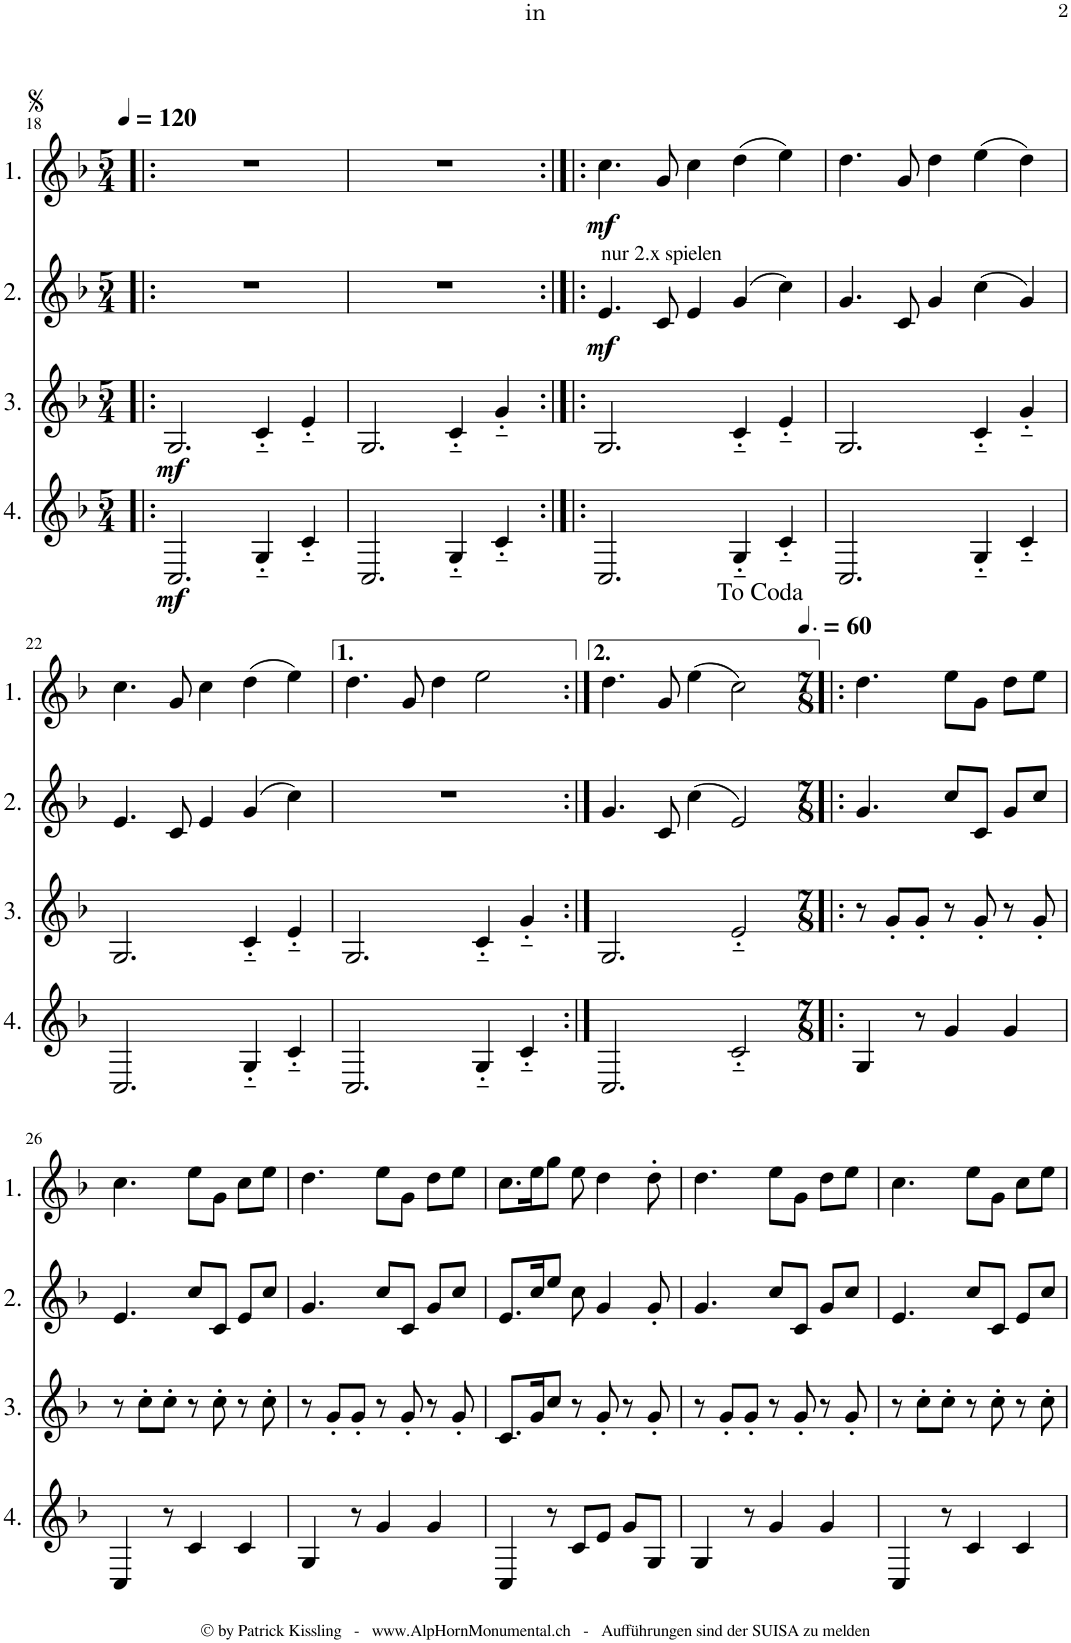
**kern	**dynam	**kern	**dynam	**kern	**dynam	**kern	**dynam
*part4	*part4	*part3	*part3	*part2	*part2	*part1	*part1
*staff4	*staff4	*staff3	*staff3	*staff2	*staff2	*staff1	*staff1
*I"4.	*	*I"3.	*	*I"2.	*	*I"1.	*
!!LO:PB:g=z
*clefG2	*	*clefG2	*	*clefG2	*	*clefG2	*
*Trd4c7	*	*Trd4c7	*	*Trd4c7	*	*Trd4c7	*
*k[b-]	*	*k[b-]	*	*k[b-]	*	*k[b-]	*
*M5/4	*	*M5/4	*	*M5/4	*	*M5/4	*
*MM120	*	*MM120	*	*MM120	*	*MM120	*
=18!|:	=18!|:	=18!|:	=18!|:	=18!|:	=18!|:	=18!|:	=18!|:
!	!LO:DY:b	!	!LO:DY:b	!	!	!	!
2.C/	mf	2.G/	mf	4%5r	.	4%5r	.
4G'~/	.	4c'~/	.	.	.	.	.
4c'~/	.	4e'~/	.	.	.	.	.
=19	=19	=19	=19	=19	=19	=19	=19
2.C/	.	2.G/	.	4%5r	.	4%5r	.
4G'~/	.	4c'~/	.	.	.	.	.
4c'~/	.	4g'~/	.	.	.	.	.
=20:|!|:	=20:|!|:	=20:|!|:	=20:|!|:	=20:|!|:	=20:|!|:	=20:|!|:	=20:|!|:
!	!	!	!	!LO:TX:a:t=nur 2.x spielen	!	!	!
!	!	!	!	!	!LO:DY:b	!	!LO:DY:b
2.C/	.	2.G/	.	4.e/	mf	4.cc\	mf
.	.	.	.	8c/	.	8g/	.
.	.	.	.	4e/	.	4cc\	.
4G'~/	.	4c'~/	.	(4g/	.	(4dd\	.
4c'~/	.	4e'~/	.	4cc\)	.	4ee\)	.
=21	=21	=21	=21	=21	=21	=21	=21
2.C/	.	2.G/	.	4.g/	.	4.dd\	.
.	.	.	.	8c/	.	8g/	.
.	.	.	.	4g/	.	4dd\	.
4G'~/	.	4c'~/	.	(4cc\	.	(4ee\	.
4c'~/	.	4g'~/	.	4g/)	.	4dd\)	.
!!LO:LB:g=z
=22	=22	=22	=22	=22	=22	=22	=22
2.C/	.	2.G/	.	4.e/	.	4.cc\	.
.	.	.	.	8c/	.	8g/	.
.	.	.	.	4e/	.	4cc\	.
4G'~/	.	4c'~/	.	(4g/	.	(4dd\	.
4c'~/	.	4e'~/	.	4cc\)	.	4ee\)	.
=23	=23	=23	=23	=23	=23	=23	=23
2.C/	.	2.G/	.	4%5r	.	4.dd\	.
.	.	.	.	.	.	8g/	.
.	.	.	.	.	.	4dd\	.
4G'~/	.	4c'~/	.	.	.	2ee\	.
4c'~/	.	4g'~/	.	.	.	.	.
=24:|!	=24:|!	=24:|!	=24:|!	=24:|!	=24:|!	=24:|!	=24:|!
2.C/	.	2.G/	.	4.g/	.	4.dd\	.
.	.	.	.	8c/	.	8g/	.
.	.	.	.	(4cc\	.	(4ee\	.
2c'~/	.	2e'~/	.	2e/)	.	2cc\)	.
=25!|:	=25!|:	=25!|:	=25!|:	=25!|:	=25!|:	=25!|:	=25!|:
*M7/8	*	*M7/8	*	*M7/8	*	*M7/8	*
*	*	*	*	*	*	*MM90	*
4G/	.	8r	.	4.g/	.	4.dd\	.
.	.	8g'/L	.	.	.	.	.
8r	.	8g'/J	.	.	.	.	.
4g/	.	8r	.	8cc/L	.	8ee\L	.
.	.	8g'/	.	8c/J	.	8g\J	.
4g/	.	8r	.	8g/L	.	8dd\L	.
.	.	8g'/	.	8cc/J	.	8ee\J	.
!!LO:LB:g=z
=26	=26	=26	=26	=26	=26	=26	=26
4C/	.	8r	.	4.e/	.	4.cc\	.
.	.	8cc'\L	.	.	.	.	.
8r	.	8cc'\J	.	.	.	.	.
4c/	.	8r	.	8cc/L	.	8ee\L	.
.	.	8cc'\	.	8c/J	.	8g\J	.
4c/	.	8r	.	8e/L	.	8cc\L	.
.	.	8cc'\	.	8cc/J	.	8ee\J	.
=27	=27	=27	=27	=27	=27	=27	=27
4G/	.	8r	.	4.g/	.	4.dd\	.
.	.	8g'/L	.	.	.	.	.
8r	.	8g'/J	.	.	.	.	.
4g/	.	8r	.	8cc/L	.	8ee\L	.
.	.	8g'/	.	8c/J	.	8g\J	.
4g/	.	8r	.	8g/L	.	8dd\L	.
.	.	8g'/	.	8cc/J	.	8ee\J	.
=28	=28	=28	=28	=28	=28	=28	=28
4C/	.	8.c/L	.	8.e/L	.	8.cc\L	.
.	.	16g/K	.	16cc/K	.	16ee\K	.
8r	.	8cc/J	.	8ee/J	.	8gg\J	.
8c/L	.	8r	.	8cc\	.	8ee\	.
8e/J	.	8g'/	.	4g/	.	4dd\	.
8g/L	.	8r	.	.	.	.	.
8G/J	.	8g'/	.	8g'/	.	8dd'\	.
=29	=29	=29	=29	=29	=29	=29	=29
4G/	.	8r	.	4.g/	.	4.dd\	.
.	.	8g'/L	.	.	.	.	.
8r	.	8g'/J	.	.	.	.	.
4g/	.	8r	.	8cc/L	.	8ee\L	.
.	.	8g'/	.	8c/J	.	8g\J	.
4g/	.	8r	.	8g/L	.	8dd\L	.
.	.	8g'/	.	8cc/J	.	8ee\J	.
=30	=30	=30	=30	=30	=30	=30	=30
4C/	.	8r	.	4.e/	.	4.cc\	.
.	.	8cc'\L	.	.	.	.	.
8r	.	8cc'\J	.	.	.	.	.
4c/	.	8r	.	8cc/L	.	8ee\L	.
.	.	8cc'\	.	8c/J	.	8g\J	.
4c/	.	8r	.	8e/L	.	8cc\L	.
.	.	8cc'\	.	8cc/J	.	8ee\J	.
=	=	=	=	=	=	=	=
*-	*-	*-	*-	*-	*-	*-	*-
